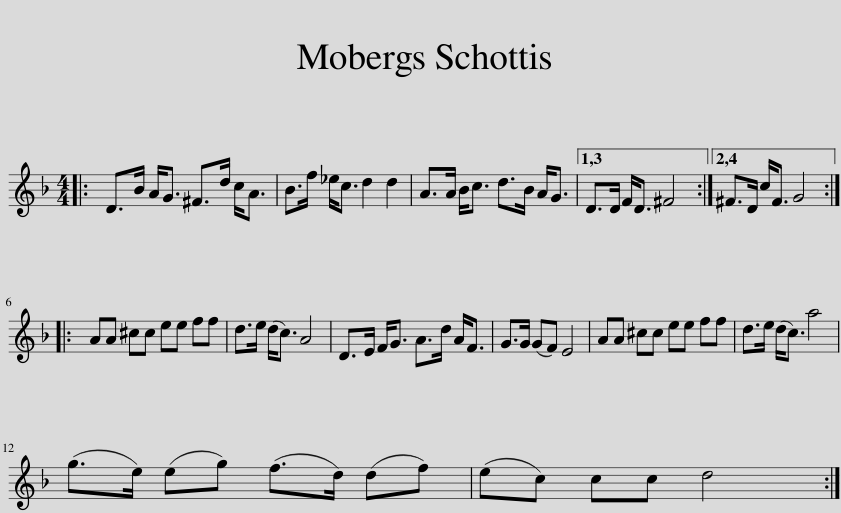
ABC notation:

X:1
L:1/8
M:4/4
I:linebreak $
K:Dmin
V:1 treble
V:1
|: D>B A<G ^F>d c<A | B>f _e<c d2 d2 | A>A B<c d>B A<G |1,3 D>D F<D ^F4 :|2,4 ^F>D c<F G4 ::$ %5
 AA ^cc ee ff | d>e (d<c) A4 | D>E F<G A>d A<F | G>G (GF) E4 | AA ^cc ee ff | %10
 d>e (d<c) a4 |$ (g>e) (eg) (f>d) (df) | (ec) cc d4 :| %13
